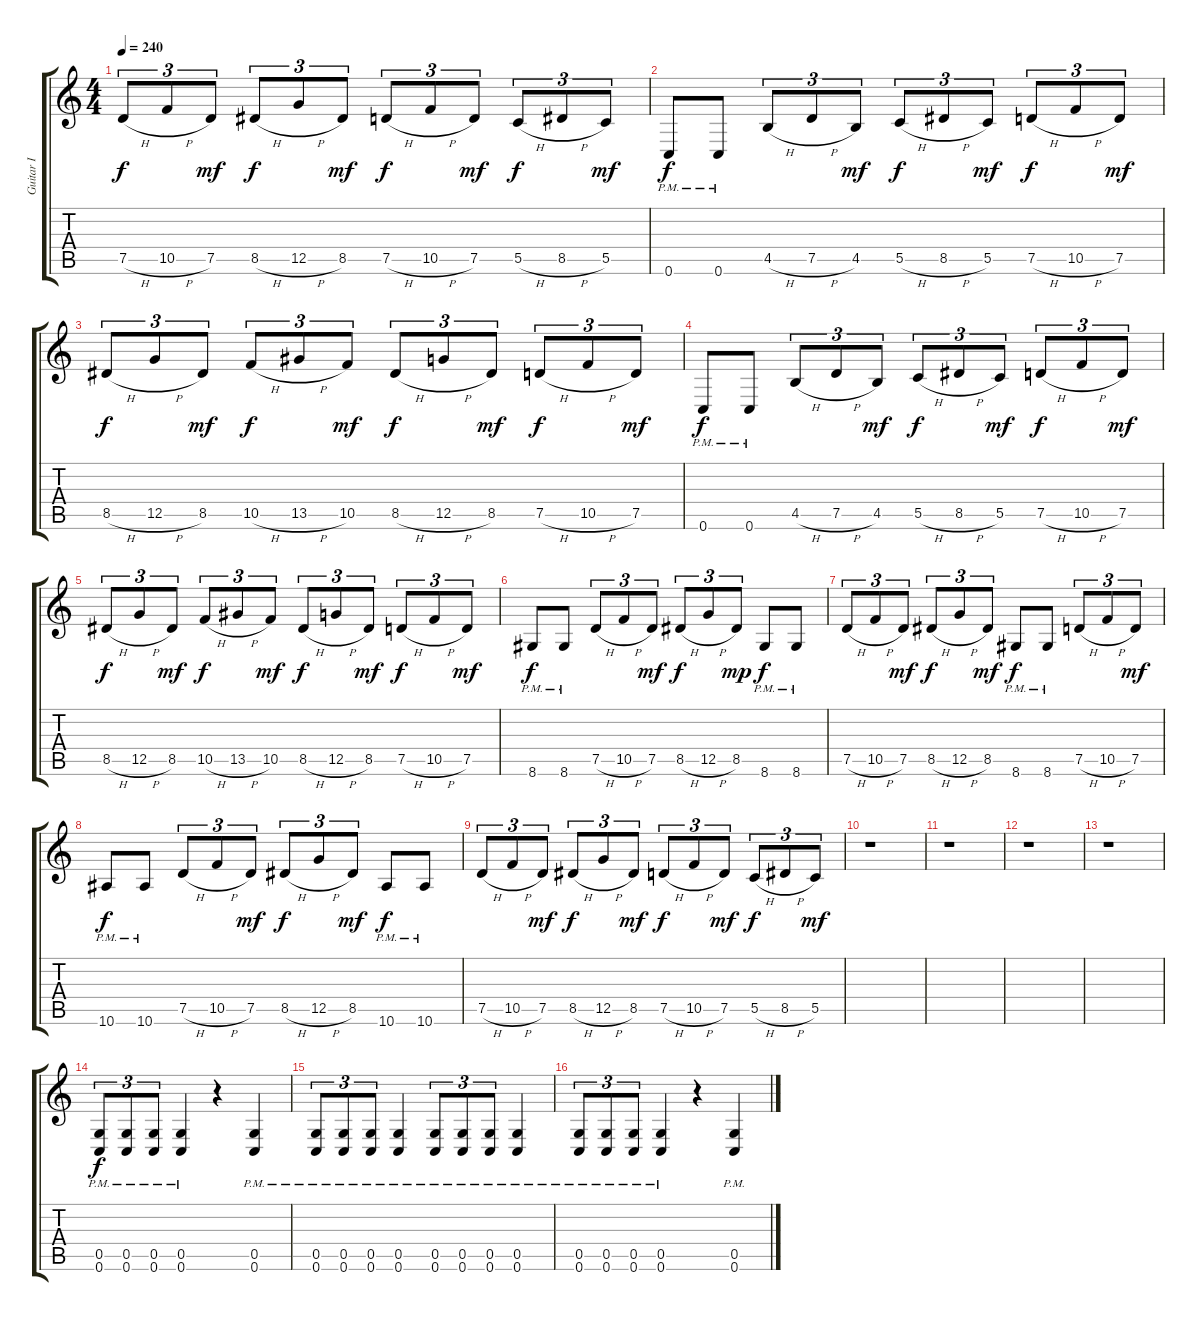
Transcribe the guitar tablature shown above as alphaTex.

\track ("Guitar I" "Guitar I") {instrument distortionguitar}
\staff {score tabs}
\tuning (D4 A3 F3 C3 G2 C2) {hide}
\ts (4 4)
\tempo 240
\clef g2
\ks c
7.5{h}.8{tu (3 2) dy f} 10.5{h}.8{tu (3 2)} 7.5.8{tu (3 2) dy mf} 8.5{h}.8{tu (3 2) dy f} 12.5{h}.8{tu (3 2)} 8.5.8{tu (3 2) dy mf} 7.5{h}.8{tu (3 2) dy f} 10.5{h}.8{tu (3 2)} 7.5.8{tu (3 2) dy mf} 5.5{h}.8{tu (3 2) dy f} 8.5{h}.8{tu (3 2)} 5.5.8{tu (3 2) dy mf} |
0.6{pm}.8{dy f} 0.6{pm}.8 4.5{h}.8{tu (3 2)} 7.5{h}.8{tu (3 2)} 4.5.8{tu (3 2) dy mf} 5.5{h}.8{tu (3 2) dy f} 8.5{h}.8{tu (3 2)} 5.5.8{tu (3 2) dy mf} 7.5{h}.8{tu (3 2) dy f} 10.5{h}.8{tu (3 2)} 7.5.8{tu (3 2) dy mf} |
8.5{h}.8{tu (3 2) dy f} 12.5{h}.8{tu (3 2)} 8.5.8{tu (3 2) dy mf} 10.5{h}.8{tu (3 2) dy f} 13.5{h}.8{tu (3 2)} 10.5.8{tu (3 2) dy mf} 8.5{h}.8{tu (3 2) dy f} 12.5{h}.8{tu (3 2)} 8.5.8{tu (3 2) dy mf} 7.5{h}.8{tu (3 2) dy f} 10.5{h}.8{tu (3 2)} 7.5.8{tu (3 2) dy mf} |
0.6{pm}.8{dy f} 0.6{pm}.8 4.5{h}.8{tu (3 2)} 7.5{h}.8{tu (3 2)} 4.5.8{tu (3 2) dy mf} 5.5{h}.8{tu (3 2) dy f} 8.5{h}.8{tu (3 2)} 5.5.8{tu (3 2) dy mf} 7.5{h}.8{tu (3 2) dy f} 10.5{h}.8{tu (3 2)} 7.5.8{tu (3 2) dy mf} |
8.5{h}.8{tu (3 2) dy f} 12.5{h}.8{tu (3 2)} 8.5.8{tu (3 2) dy mf} 10.5{h}.8{tu (3 2) dy f} 13.5{h}.8{tu (3 2)} 10.5.8{tu (3 2) dy mf} 8.5{h}.8{tu (3 2) dy f} 12.5{h}.8{tu (3 2)} 8.5.8{tu (3 2) dy mf} 7.5{h}.8{tu (3 2) dy f} 10.5{h}.8{tu (3 2)} 7.5.8{tu (3 2) dy mf} |
8.6{pm}.8{dy f} 8.6{pm}.8 7.5{h}.8{tu (3 2)} 10.5{h}.8{tu (3 2)} 7.5.8{tu (3 2) dy mf} 8.5{h}.8{tu (3 2) dy f} 12.5{h}.8{tu (3 2)} 8.5.8{tu (3 2) dy mp} 8.6{pm}.8{dy f} 8.6{pm}.8 |
7.5{h}.8{tu (3 2)} 10.5{h}.8{tu (3 2)} 7.5.8{tu (3 2) dy mf} 8.5{h}.8{tu (3 2) dy f} 12.5{h}.8{tu (3 2)} 8.5.8{tu (3 2) dy mf} 8.6{pm}.8{dy f} 8.6{pm}.8 7.5{h}.8{tu (3 2)} 10.5{h}.8{tu (3 2)} 7.5.8{tu (3 2) dy mf} |
10.6{pm}.8{dy f} 10.6{pm}.8 7.5{h}.8{tu (3 2)} 10.5{h}.8{tu (3 2)} 7.5.8{tu (3 2) dy mf} 8.5{h}.8{tu (3 2) dy f} 12.5{h}.8{tu (3 2)} 8.5.8{tu (3 2) dy mf} 10.6{pm}.8{dy f} 10.6{pm}.8 |
7.5{h}.8{tu (3 2)} 10.5{h}.8{tu (3 2)} 7.5.8{tu (3 2) dy mf} 8.5{h}.8{tu (3 2) dy f} 12.5{h}.8{tu (3 2)} 8.5.8{tu (3 2) dy mf} 7.5{h}.8{tu (3 2) dy f} 10.5{h}.8{tu (3 2)} 7.5.8{tu (3 2) dy mf} 5.5{h}.8{tu (3 2) dy f} 8.5{h}.8{tu (3 2)} 5.5.8{tu (3 2) dy mf} |
r.1 |
r.1 |
r.1 |
r.1 |
(0.5{pm} 0.6{pm}).8{tu (3 2) dy f} (0.5{pm} 0.6{pm}).8{tu (3 2)} (0.5{pm} 0.6{pm}).8{tu (3 2)} (0.5{pm} 0.6{pm}).4 r.4 (0.5{pm} 0.6{pm}).4 |
(0.5{pm} 0.6{pm}).8{tu (3 2)} (0.5{pm} 0.6{pm}).8{tu (3 2)} (0.5{pm} 0.6{pm}).8{tu (3 2)} (0.5{pm} 0.6{pm}).4 (0.5{pm} 0.6{pm}).8{tu (3 2)} (0.5{pm} 0.6{pm}).8{tu (3 2)} (0.5{pm} 0.6{pm}).8{tu (3 2)} (0.5{pm} 0.6{pm}).4 |
(0.5{pm} 0.6{pm}).8{tu (3 2)} (0.5{pm} 0.6{pm}).8{tu (3 2)} (0.5{pm} 0.6{pm}).8{tu (3 2)} (0.5{pm} 0.6{pm}).4 r.4 (0.5{pm} 0.6{pm}).4
